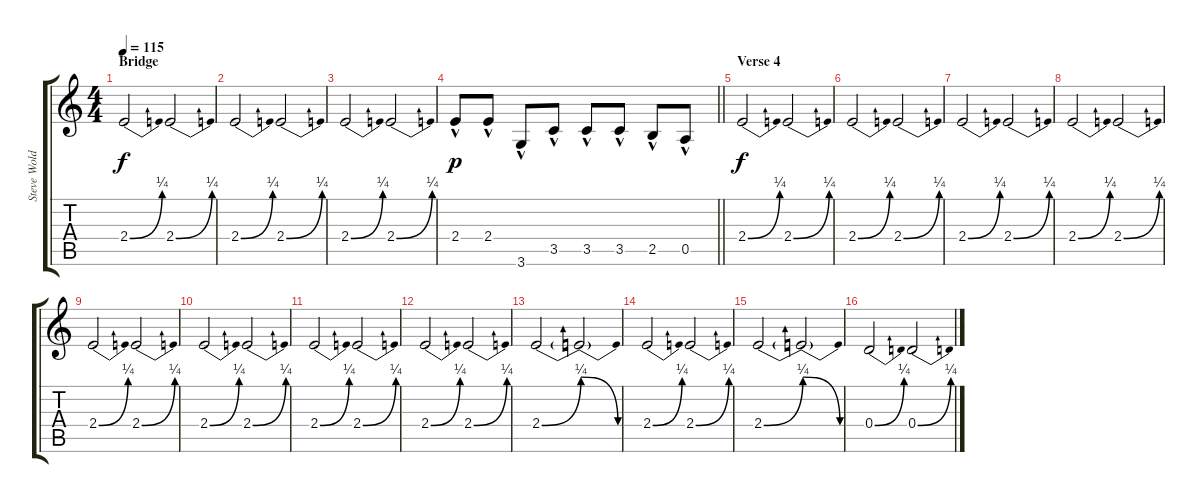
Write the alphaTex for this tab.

\track ("Steve Wold" "Steve Wold") {instrument electricguitarclean}
\staff {score tabs}
\tuning (E4 B3 G3 D3 A2 E2) {hide}
\ts (4 4)
\section ("" "Bridge")
\tempo 115
\clef g2
\ks c
2.4{be (bend 0 0 60 1)}.2{dy f} 2.4{be (bend 0 0 60 1)}.2 |
2.4{be (bend 0 0 60 1)}.2 2.4{be (bend 0 0 60 1)}.2 |
2.4{be (bend 0 0 60 1)}.2 2.4{be (bend 0 0 60 1)}.2 |
\barLineRight lightlight
2.4{hac}.8{dy p} 2.4{hac}.8 3.6{hac}.8 3.5{hac}.8 3.5{hac}.8 3.5{hac}.8 2.5{hac}.8 0.5{hac}.8 |
\section ("" "Verse 4")
2.4{be (bend 0 0 60 1)}.2{dy f} 2.4{be (bend 0 0 60 1)}.2 |
2.4{be (bend 0 0 60 1)}.2 2.4{be (bend 0 0 60 1)}.2 |
2.4{be (bend 0 0 60 1)}.2 2.4{be (bend 0 0 60 1)}.2 |
2.4{be (bend 0 0 60 1)}.2 2.4{be (bend 0 0 60 1)}.2 |
2.4{be (bend 0 0 60 1)}.2 2.4{be (bend 0 0 60 1)}.2 |
2.4{be (bend 0 0 60 1)}.2 2.4{be (bend 0 0 60 1)}.2 |
2.4{be (bend 0 0 60 1)}.2 2.4{be (bend 0 0 60 1)}.2 |
2.4{be (bend 0 0 60 1)}.2 2.4{be (bend 0 0 60 1)}.2 |
2.4{be (bend 0 0 60 1)}.2 2.4{be (release 0 1 60 0) t}.2 |
2.4{be (bend 0 0 60 1)}.2 2.4{be (bend 0 0 60 1)}.2 |
2.4{be (bend 0 0 60 1)}.2 2.4{be (release 0 1 60 0) t}.2 |
0.4{be (bend 0 0 60 1)}.2 0.4{be (bend 0 0 60 1)}.2
